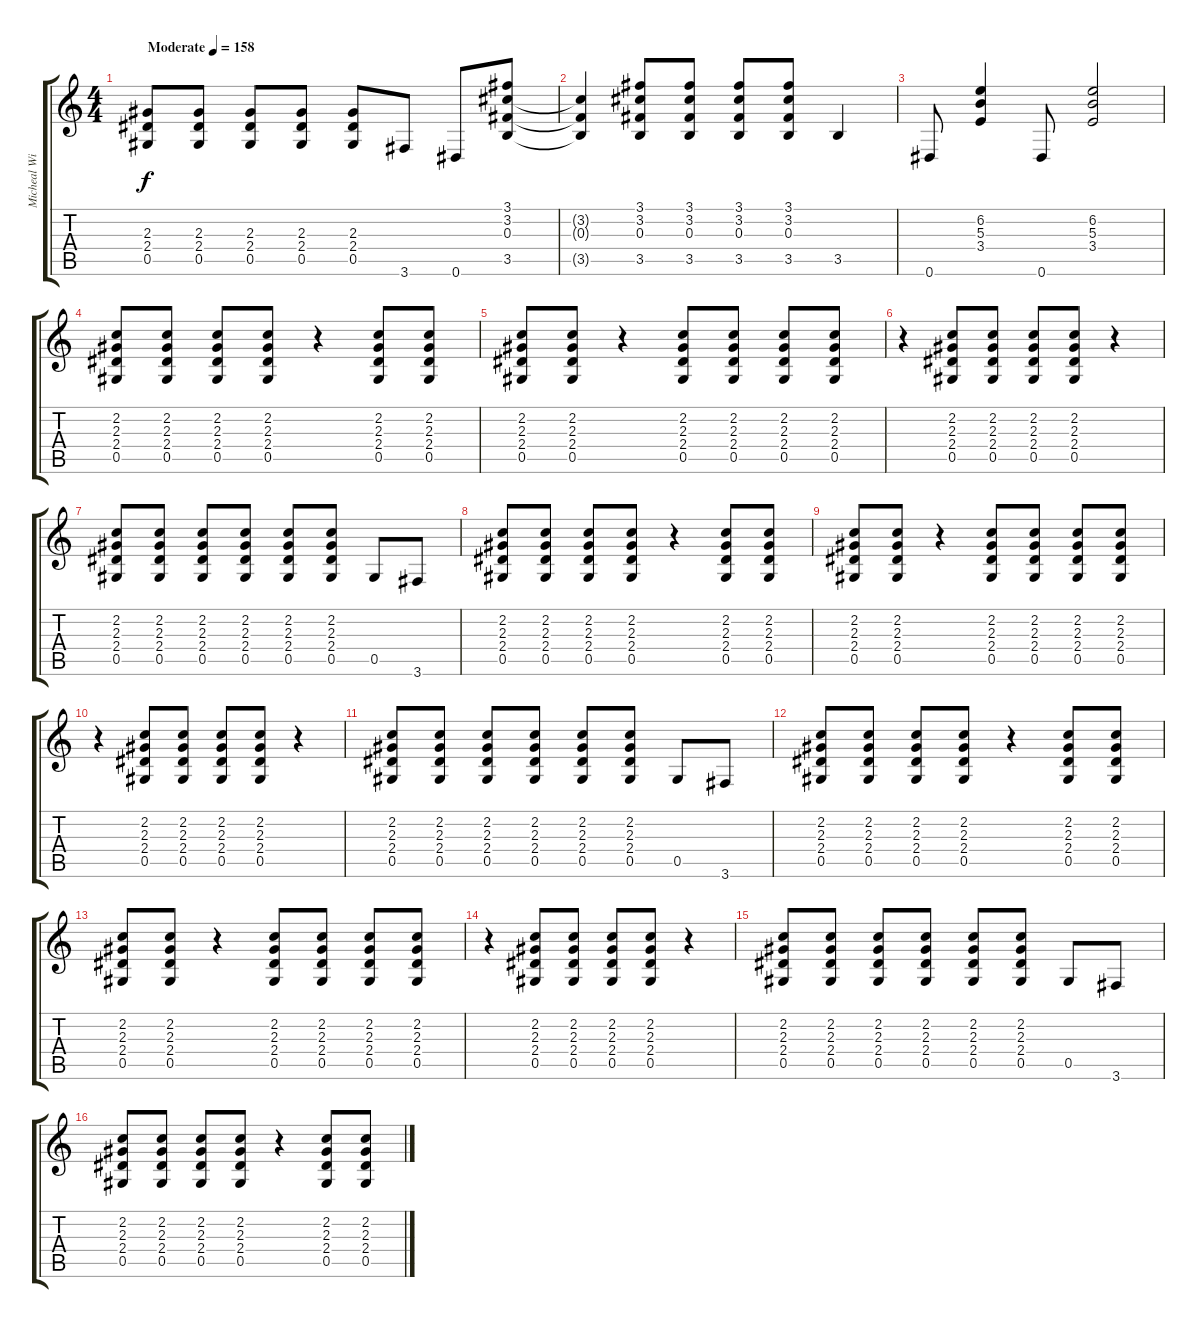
\track ("Micheal Wilton" "Micheal Wi") {instrument distortionguitar}
\staff {score tabs}
\tuning (Eb4 Bb3 Gb3 Db3 Ab2 Eb2) {hide}
\ts (4 4)
\tempo (158 "Moderate")
\clef g2
\ks c
(2.3 2.4 0.5).8{dy f instrument distortionguitar} (2.3 2.4 0.5).8 (2.3 2.4 0.5).8 (2.3 2.4 0.5).8 (2.3 2.4 0.5).8 3.6.8 0.6.8 (3.1 3.2 0.3 3.5).8 |
(3.2{t} 0.3{t} 3.5{t}).4 (3.1 3.2 0.3 3.5).8 (3.1 3.2 0.3 3.5).8 (3.1 3.2 0.3 3.5).8 (3.1 3.2 0.3 3.5).8 3.5.4 |
0.6.8 (6.2 5.3 3.4).4 0.6.8 (6.2 5.3 3.4).2 |
(2.2 2.3 2.4 0.5).8 (2.2 2.3 2.4 0.5).8 (2.2 2.3 2.4 0.5).8 (2.2 2.3 2.4 0.5).8 r.4 (2.2 2.3 2.4 0.5).8 (2.2 2.3 2.4 0.5).8 |
(2.2 2.3 2.4 0.5).8 (2.2 2.3 2.4 0.5).8 r.4 (2.2 2.3 2.4 0.5).8 (2.2 2.3 2.4 0.5).8 (2.2 2.3 2.4 0.5).8 (2.2 2.3 2.4 0.5).8 |
r.4 (2.2 2.3 2.4 0.5).8 (2.2 2.3 2.4 0.5).8 (2.2 2.3 2.4 0.5).8 (2.2 2.3 2.4 0.5).8 r.4 |
(2.2 2.3 2.4 0.5).8 (2.2 2.3 2.4 0.5).8 (2.2 2.3 2.4 0.5).8 (2.2 2.3 2.4 0.5).8 (2.2 2.3 2.4 0.5).8 (2.2 2.3 2.4 0.5).8 0.5.8 3.6.8 |
(2.2 2.3 2.4 0.5).8 (2.2 2.3 2.4 0.5).8 (2.2 2.3 2.4 0.5).8 (2.2 2.3 2.4 0.5).8 r.4 (2.2 2.3 2.4 0.5).8 (2.2 2.3 2.4 0.5).8 |
(2.2 2.3 2.4 0.5).8 (2.2 2.3 2.4 0.5).8 r.4 (2.2 2.3 2.4 0.5).8 (2.2 2.3 2.4 0.5).8 (2.2 2.3 2.4 0.5).8 (2.2 2.3 2.4 0.5).8 |
r.4 (2.2 2.3 2.4 0.5).8 (2.2 2.3 2.4 0.5).8 (2.2 2.3 2.4 0.5).8 (2.2 2.3 2.4 0.5).8 r.4 |
(2.2 2.3 2.4 0.5).8 (2.2 2.3 2.4 0.5).8 (2.2 2.3 2.4 0.5).8 (2.2 2.3 2.4 0.5).8 (2.2 2.3 2.4 0.5).8 (2.2 2.3 2.4 0.5).8 0.5.8 3.6.8 |
(2.2 2.3 2.4 0.5).8 (2.2 2.3 2.4 0.5).8 (2.2 2.3 2.4 0.5).8 (2.2 2.3 2.4 0.5).8 r.4 (2.2 2.3 2.4 0.5).8 (2.2 2.3 2.4 0.5).8 |
(2.2 2.3 2.4 0.5).8 (2.2 2.3 2.4 0.5).8 r.4 (2.2 2.3 2.4 0.5).8 (2.2 2.3 2.4 0.5).8 (2.2 2.3 2.4 0.5).8 (2.2 2.3 2.4 0.5).8 |
r.4 (2.2 2.3 2.4 0.5).8 (2.2 2.3 2.4 0.5).8 (2.2 2.3 2.4 0.5).8 (2.2 2.3 2.4 0.5).8 r.4 |
(2.2 2.3 2.4 0.5).8 (2.2 2.3 2.4 0.5).8 (2.2 2.3 2.4 0.5).8 (2.2 2.3 2.4 0.5).8 (2.2 2.3 2.4 0.5).8 (2.2 2.3 2.4 0.5).8 0.5.8 3.6.8 |
(2.2 2.3 2.4 0.5).8 (2.2 2.3 2.4 0.5).8 (2.2 2.3 2.4 0.5).8 (2.2 2.3 2.4 0.5).8 r.4 (2.2 2.3 2.4 0.5).8 (2.2 2.3 2.4 0.5).8
